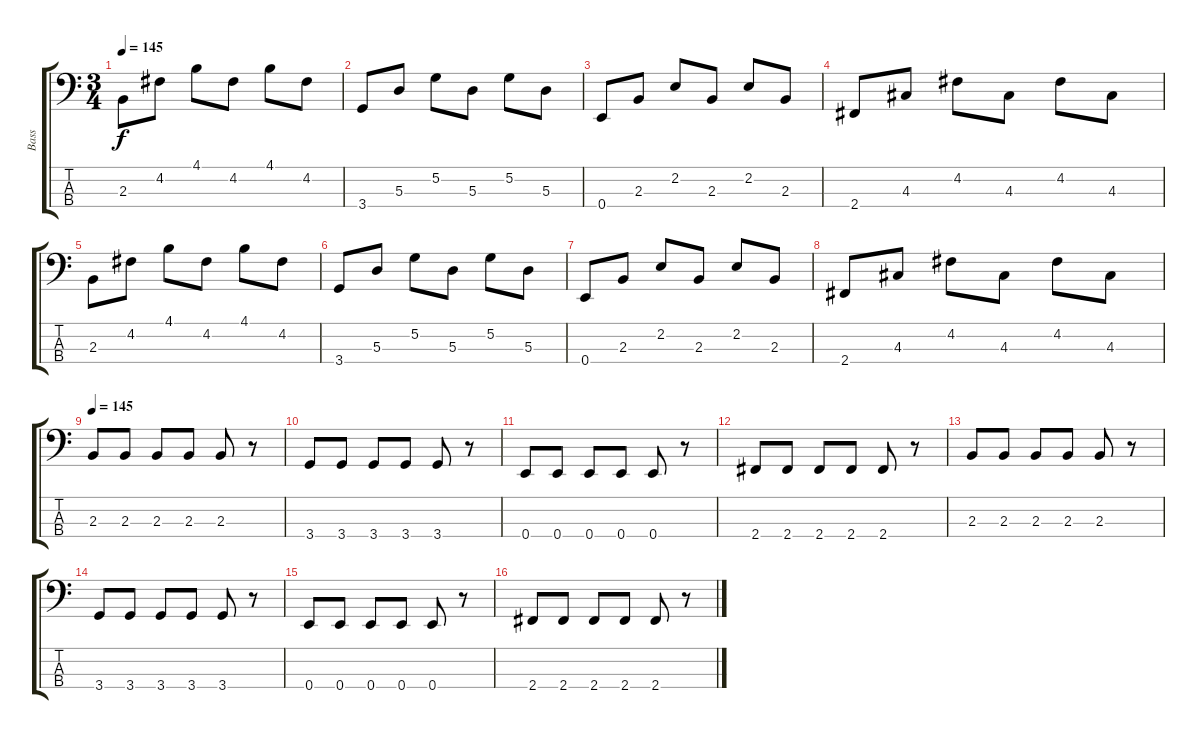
\track ("Bass" "Bass") {instrument acousticguitarsteel}
\staff {score tabs}
\tuning (G2 D2 A1 E1) {hide}
\ts (3 4)
\tempo 145
\clef f4
\ks c
2.3.8{dy f} 4.2.8 4.1.8 4.2.8 4.1.8 4.2.8 |
3.4.8 5.3.8 5.2.8 5.3.8 5.2.8 5.3.8 |
0.4.8 2.3.8 2.2.8 2.3.8 2.2.8 2.3.8 |
2.4.8 4.3.8 4.2.8 4.3.8 4.2.8 4.3.8 |
2.3.8 4.2.8 4.1.8 4.2.8 4.1.8 4.2.8 |
3.4.8 5.3.8 5.2.8 5.3.8 5.2.8 5.3.8 |
0.4.8 2.3.8 2.2.8 2.3.8 2.2.8 2.3.8 |
2.4.8 4.3.8 4.2.8 4.3.8 4.2.8 4.3.8 |
\tempo 145
2.3.8{volume 16} 2.3.8 2.3.8 2.3.8 2.3.8 r.8 |
3.4.8 3.4.8 3.4.8 3.4.8 3.4.8 r.8 |
0.4.8 0.4.8 0.4.8 0.4.8 0.4.8 r.8 |
2.4.8 2.4.8 2.4.8 2.4.8 2.4.8 r.8 |
2.3.8 2.3.8 2.3.8 2.3.8 2.3.8 r.8 |
3.4.8 3.4.8 3.4.8 3.4.8 3.4.8 r.8 |
0.4.8 0.4.8 0.4.8 0.4.8 0.4.8 r.8 |
2.4.8 2.4.8 2.4.8 2.4.8 2.4.8 r.8
